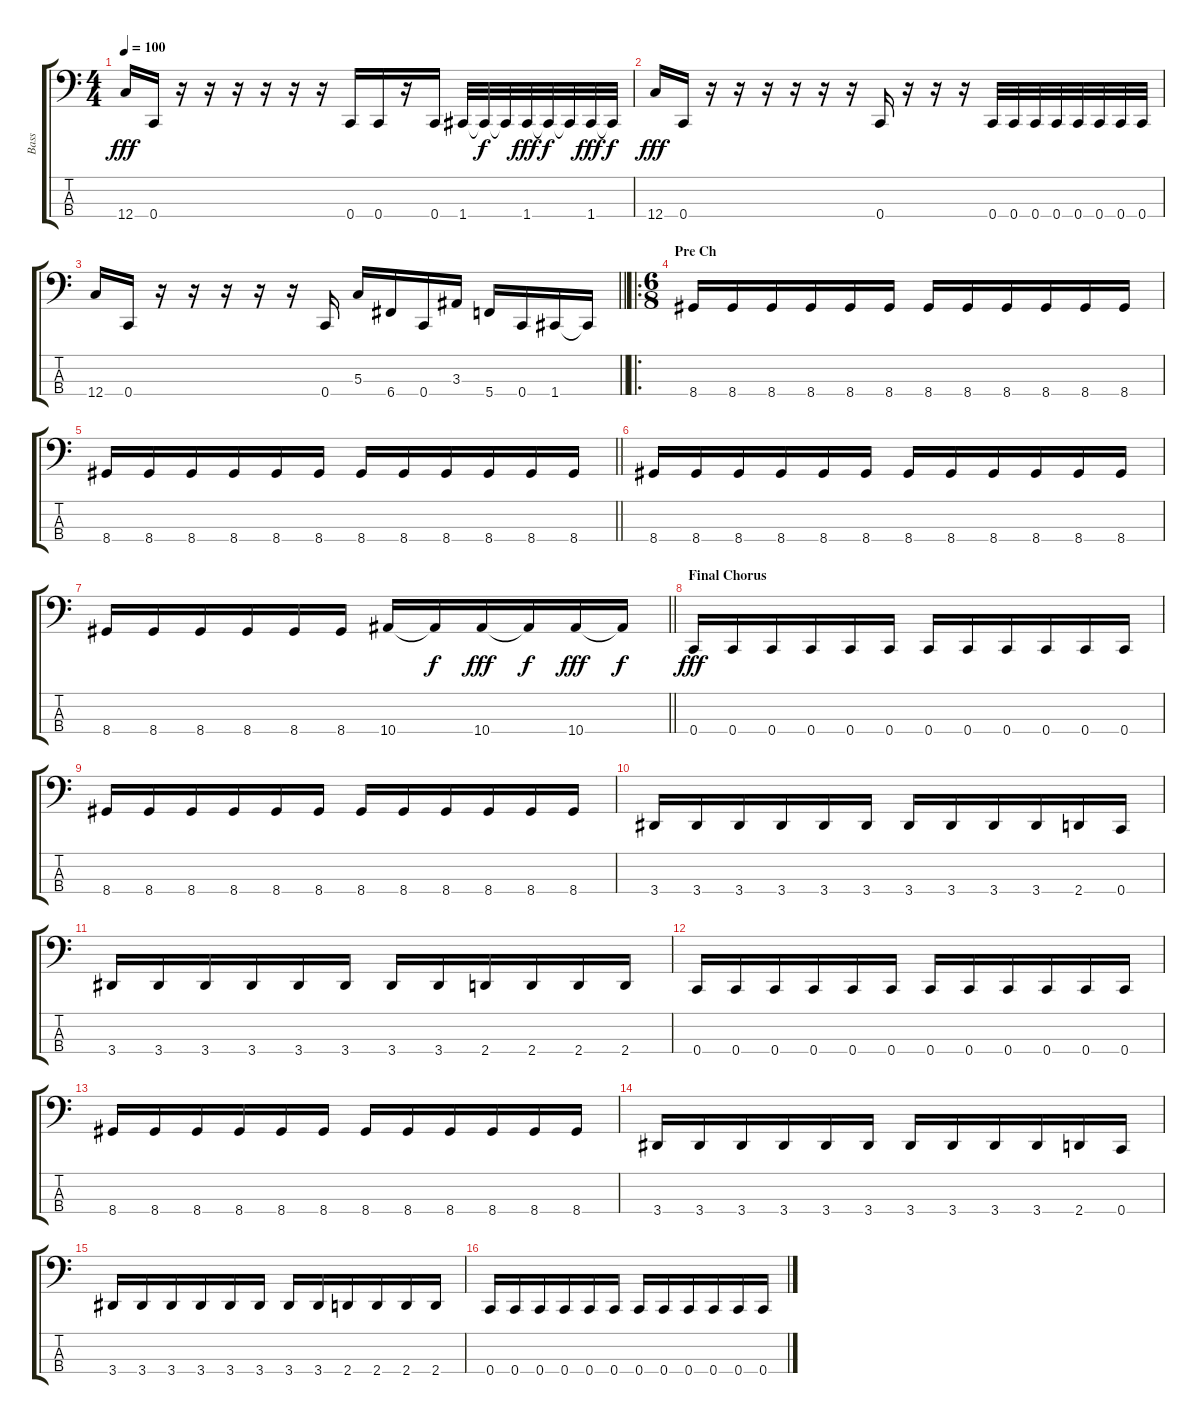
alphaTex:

\track ("Bass" "Bass") {instrument slapbass1}
\staff {score tabs}
\tuning (F2 C2 G1 C1) {hide}
\ts (4 4)
\tempo 100
\clef f4
\ks c
12.4.16{dy fff} 0.4.16 r.16 r.16 r.16 r.16 r.16 r.16 0.4.16 0.4.16 r.16 0.4.16 1.4.32 1.4{t}.32{dy f} 1.4{t}.32 1.4.32{dy fff} 1.4{t}.32{dy f} 1.4{t}.32 1.4.32{dy fff} 1.4{t}.32{dy f} |
12.4.16{dy fff} 0.4.16 r.16 r.16 r.16 r.16 r.16 r.16 0.4.16 r.16 r.16 r.16 0.4.32 0.4.32 0.4.32 0.4.32 0.4.32 0.4.32 0.4.32 0.4.32 |
\barLineRight lightlight
12.4.16 0.4.16 r.16 r.16 r.16 r.16 r.16 0.4.16 5.3.16 6.4.16 0.4.16 3.3.16 5.4.16 0.4.16 1.4.16 1.4{t}.16 |
\ro
\ts (6 8)
\section ("" "Pre Ch")
8.4.16 8.4.16 8.4.16 8.4.16 8.4.16 8.4.16 8.4.16 8.4.16 8.4.16 8.4.16 8.4.16 8.4.16 |
\barLineRight lightlight
8.4.16 8.4.16 8.4.16 8.4.16 8.4.16 8.4.16 8.4.16 8.4.16 8.4.16 8.4.16 8.4.16 8.4.16 |
8.4.16 8.4.16 8.4.16 8.4.16 8.4.16 8.4.16 8.4.16 8.4.16 8.4.16 8.4.16 8.4.16 8.4.16 |
\barLineRight lightlight
8.4.16 8.4.16 8.4.16 8.4.16 8.4.16 8.4.16 10.4.16 10.4{t}.16{dy f} 10.4.16{dy fff} 10.4{t}.16{dy f} 10.4.16{dy fff} 10.4{t}.16{dy f} |
\section ("" "Final Chorus")
0.4.16{dy fff} 0.4.16 0.4.16 0.4.16 0.4.16 0.4.16 0.4.16 0.4.16 0.4.16 0.4.16 0.4.16 0.4.16 |
8.4.16 8.4.16 8.4.16 8.4.16 8.4.16 8.4.16 8.4.16 8.4.16 8.4.16 8.4.16 8.4.16 8.4.16 |
3.4.16 3.4.16 3.4.16 3.4.16 3.4.16 3.4.16 3.4.16 3.4.16 3.4.16 3.4.16 2.4.16 0.4.16 |
3.4.16 3.4.16 3.4.16 3.4.16 3.4.16 3.4.16 3.4.16 3.4.16 2.4.16 2.4.16 2.4.16 2.4.16 |
0.4.16 0.4.16 0.4.16 0.4.16 0.4.16 0.4.16 0.4.16 0.4.16 0.4.16 0.4.16 0.4.16 0.4.16 |
8.4.16 8.4.16 8.4.16 8.4.16 8.4.16 8.4.16 8.4.16 8.4.16 8.4.16 8.4.16 8.4.16 8.4.16 |
3.4.16 3.4.16 3.4.16 3.4.16 3.4.16 3.4.16 3.4.16 3.4.16 3.4.16 3.4.16 2.4.16 0.4.16 |
3.4.16 3.4.16 3.4.16 3.4.16 3.4.16 3.4.16 3.4.16 3.4.16 2.4.16 2.4.16 2.4.16 2.4.16 |
0.4.16 0.4.16 0.4.16 0.4.16 0.4.16 0.4.16 0.4.16 0.4.16 0.4.16 0.4.16 0.4.16 0.4.16
